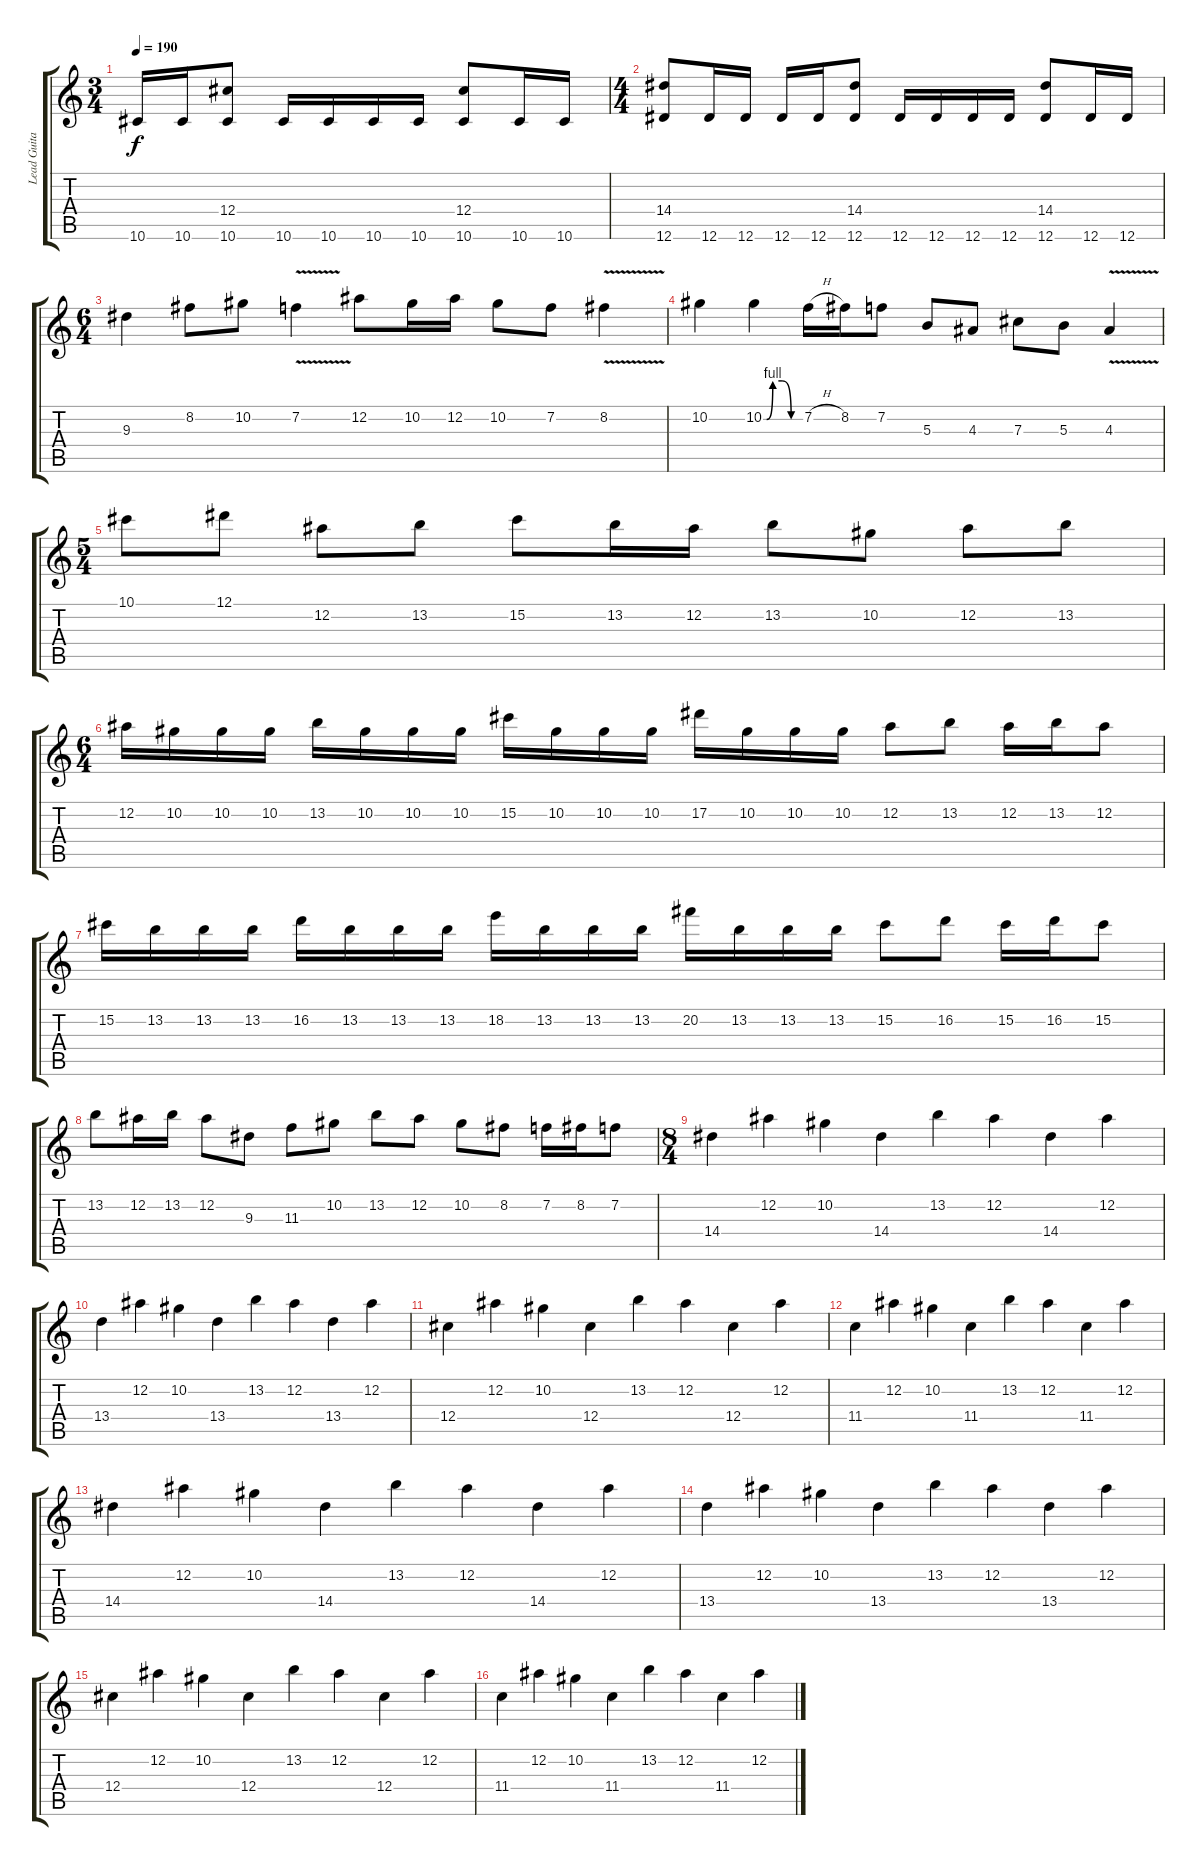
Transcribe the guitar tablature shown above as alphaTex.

\track ("Lead Guitar" "Lead Guita") {instrument distortionguitar}
\staff {score tabs}
\tuning (Eb4 Bb3 Gb3 Db3 Ab2 Eb2) {hide}
\ts (3 4)
\tempo 190
\clef g2
\ks c
10.6.16{dy f} 10.6.16 (12.4 10.6).8 10.6.16 10.6.16 10.6.16 10.6.16 (12.4 10.6).8 10.6.16 10.6.16 |
\ts (4 4)
(14.4 12.6).8 12.6.16 12.6.16 12.6.16 12.6.16 (14.4 12.6).8 12.6.16 12.6.16 12.6.16 12.6.16 (14.4 12.6).8 12.6.16 12.6.16 |
\ts (6 4)
9.3.4 8.2.8 10.2.8 7.2{v}.4 12.2.8 10.2.16 12.2.16 10.2.8 7.2.8 8.2{v}.4 |
10.2.4 10.2{be (custom 0 0 5 0 15 4 30 4 45 0 60 0)}.4 7.2{h}.16 8.2.16 7.2.8 5.3.8 4.3.8 7.3.8 5.3.8 4.3{v}.4 |
\ts (5 4)
10.1.8 12.1.8 12.2.8 13.2.8 15.2.8 13.2.16 12.2.16 13.2.8 10.2.8 12.2.8 13.2.8 |
\ts (6 4)
12.2.16 10.2.16 10.2.16 10.2.16 13.2.16 10.2.16 10.2.16 10.2.16 15.2.16 10.2.16 10.2.16 10.2.16 17.2.16 10.2.16 10.2.16 10.2.16 12.2.8 13.2.8 12.2.16 13.2.16 12.2.8 |
15.2.16 13.2.16 13.2.16 13.2.16 16.2.16 13.2.16 13.2.16 13.2.16 18.2.16 13.2.16 13.2.16 13.2.16 20.2.16 13.2.16 13.2.16 13.2.16 15.2.8 16.2.8 15.2.16 16.2.16 15.2.8 |
13.2.8 12.2.16 13.2.16 12.2.8 9.3.8 11.3.8 10.2.8 13.2.8 12.2.8 10.2.8 8.2.8 7.2.16 8.2.16 7.2.8 |
\ts (8 4)
14.4.4 12.2.4 10.2.4 14.4.4 13.2.4 12.2.4 14.4.4 12.2.4 |
13.4.4 12.2.4 10.2.4 13.4.4 13.2.4 12.2.4 13.4.4 12.2.4 |
12.4.4 12.2.4 10.2.4 12.4.4 13.2.4 12.2.4 12.4.4 12.2.4 |
11.4.4 12.2.4 10.2.4 11.4.4 13.2.4 12.2.4 11.4.4 12.2.4 |
14.4.4 12.2.4 10.2.4 14.4.4 13.2.4 12.2.4 14.4.4 12.2.4 |
13.4.4 12.2.4 10.2.4 13.4.4 13.2.4 12.2.4 13.4.4 12.2.4 |
12.4.4 12.2.4 10.2.4 12.4.4 13.2.4 12.2.4 12.4.4 12.2.4 |
11.4.4 12.2.4 10.2.4 11.4.4 13.2.4 12.2.4 11.4.4 12.2.4
